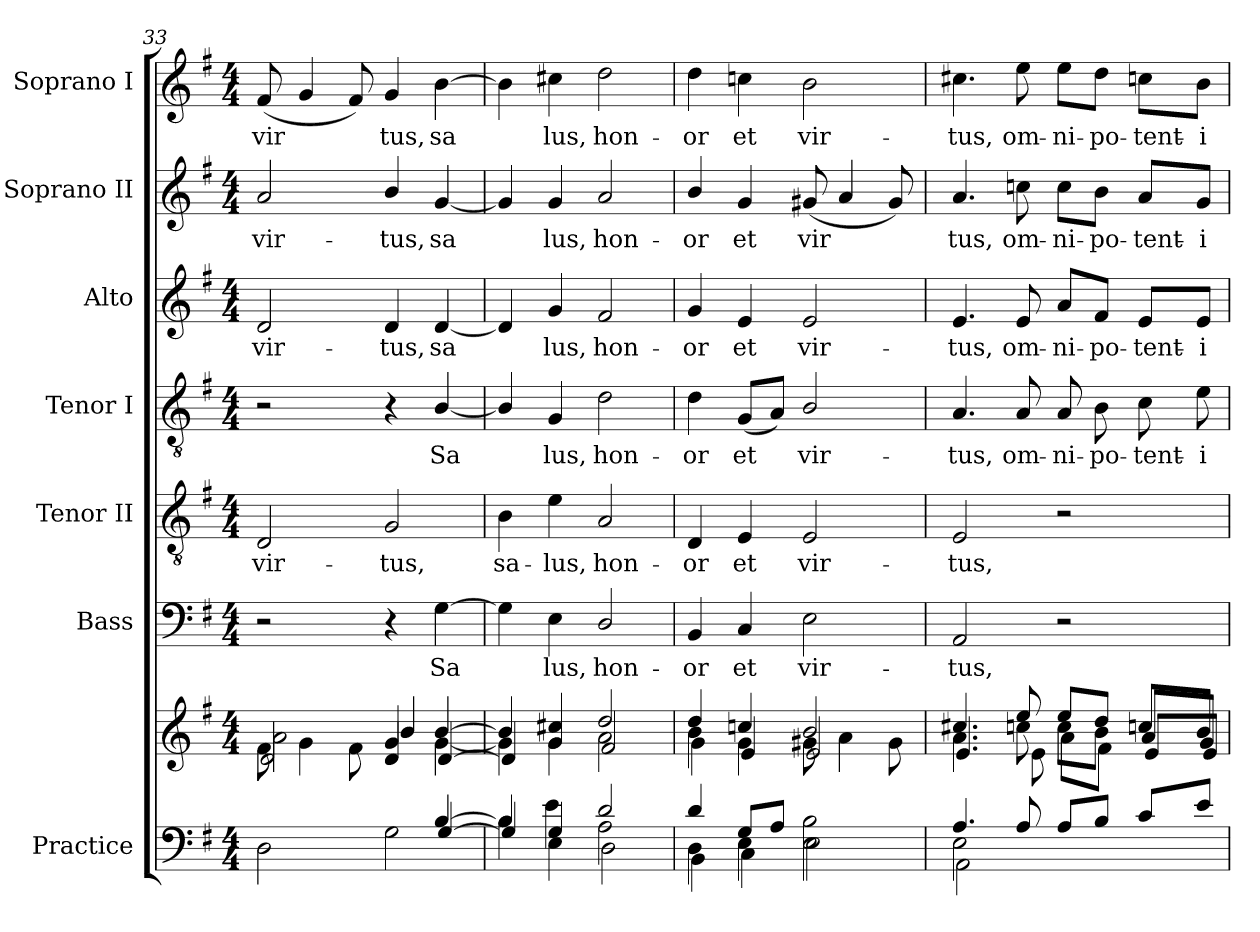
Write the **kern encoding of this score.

**kern	**kern	**kern	**text	**kern	**text	**kern	**text	**kern	**text	**kern	**text	**kern	**text
*part7	*part7	*part6	*part6	*part5	*part5	*part4	*part4	*part3	*part3	*part2	*part2	*part1	*part1
*staff8	*staff7	*staff6	*staff6	*staff5	*staff5	*staff4	*staff4	*staff3	*staff3	*staff2	*staff2	*staff1	*staff1
*I"Practice	*	*I"Bass	*	*I"Tenor II	*	*I"Tenor I	*	*I"Alto	*	*I"Soprano II	*	*I"Soprano I	*
*	*	*I'B	*	*	*	*I'T	*	*I'A	*	*	*	*	*
*clefF4	*clefG2	*clefF4	*	*clefGv2	*	*clefGv2	*	*clefG2	*	*clefG2	*	*clefG2	*
*k[f#]	*k[f#]	*k[f#]	*	*k[f#]	*	*k[f#]	*	*k[f#]	*	*k[f#]	*	*k[f#]	*
*G:	*G:	*G:	*	*G:	*	*G:	*	*G:	*	*G:	*	*G:	*
*M4/4	*M4/4	*M4/4	*	*M4/4	*	*M4/4	*	*M4/4	*	*M4/4	*	*M4/4	*
=33	=33	=33	=33	=33	=33	=33	=33	=33	=33	=33	=33	=33	=33
*^	*^	*	*	*	*	*	*	*	*	*	*	*	*
*	*^	*	*^	*	*	*	*	*	*	*	*	*	*	*	*
!	!	!	!	!	!	!	!	!	!LO:LY:b	!	!	!	!LO:LY:b	!	!LO:LY:b	!	!LO:LY:b
2ryy	2D\	2ryy	8f#\	2a\	2d/	2r	.	2D/	vir-	2r	.	2d/	vir-	2a/	vir-	(<8f#/	vir­
.	.	.	4g\	.	.	.	.	.	.	.	.	.	.	.	.	4g/	.
.	.	.	8f#\	.	.	.	.	.	.	.	.	.	.	.	.	8f#/)	.
!	!	!	!	!	!	!	!	!	!LO:LY:b	!	!	!	!LO:LY:b	!	!LO:LY:b	!	!LO:LY:b
4ryy	2G\	4ryy	4g/	4b/	4d/	4r	.	2G/	-tus,	4r	.	4d/	-tus,	4b/	-tus,	4g/	tus,
!	!	!	!	!	!	!	!LO:LY:b	!	!	!	!LO:LY:b	!	!LO:LY:b	!	!LO:LY:b	!	!LO:LY:b
[>4B/	.	[4G/	[>4b/	[<4g\	[4d/	[4G\	Sa­	.	.	[4B/	Sa­	[4d/	sa­	[4g/	sa­	[4b\	sa­
=34	=34	=34	=34	=34	=34	=34	=34	=34	=34	=34	=34	=34	=34	=34	=34	=34	=34
!	!	!	!	!	!	!	!	!	!LO:LY:b	!	!	!	!	!	!	!	!
4B/]	4B\	4G/]	4b/]	4g\]	4d/]	4G\]	.	4B\	sa-	4B/]	.	4d/]	.	4g/]	.	4b\]	.
!	!	!	!	!	!	!	!LO:LY:b	!	!LO:LY:b	!	!LO:LY:b	!	!LO:LY:b	!	!LO:LY:b	!	!LO:LY:b
4G/	4e\	4E\	4cc#X/	4g\	4g/	4E\	lus,	4e\	-lus,	4G/	lus,	4g/	lus,	4g/	lus,	4cc#X\	lus,
!	!	!	!	!	!	!	!LO:LY:b	!	!LO:LY:b	!	!LO:LY:b	!	!LO:LY:b	!	!LO:LY:b	!	!LO:LY:b
2d/	2A\	2D\	2dd/	2a\	2f#/	2D/	hon-	2A/	hon-	2d\	hon-	2f#/	hon-	2a/	hon-	2dd\	hon-
!!LO:PB:g=z
=35	=35	=35	=35	=35	=35	=35	=35	=35	=35	=35	=35	=35	=35	=35	=35	=35	=35
!	!	!	!	!	!	!	!LO:LY:b	!	!LO:LY:b	!	!LO:LY:b	!	!LO:LY:b	!	!LO:LY:b	!	!LO:LY:b
4d/	4D\	4BB\	4dd/	4b\	4g\	4BB/	-or	4D/	-or	4d\	-or	4g/	-or	4b/	-or	4dd\	-or
!	!	!	!	!	!	!	!LO:LY:b	!	!LO:LY:b	!	!LO:LY:b	!	!LO:LY:b	!	!LO:LY:b	!	!LO:LY:b
8G/L	4E\	4C\	4ccn/	4g\	4e/	4C/	et	4E/	et	(<8G/L	et	4e/	et	4g/	et	4ccn\	et
8A/J	.	.	.	.	.	.	.	.	.	8A/J)	.	.	.	.	.	.	.
!	!	!	!	!	!	!	!LO:LY:b	!	!LO:LY:b	!	!LO:LY:b	!	!LO:LY:b	!	!LO:LY:b	!	!LO:LY:b
2B\	2E\	2E\	2b/	8g#X\	2e/	2E\	vir-	2E/	vir-	2B/	vir-	2e/	vir-	(<8g#X/	vir­	2b\	vir-
.	.	.	.	4a\	.	.	.	.	.	.	.	.	.	4a/	.	.	.
.	.	.	.	8g#\	.	.	.	.	.	.	.	.	.	8g#/)	.	.	.
=36	=36	=36	=36	=36	=36	=36	=36	=36	=36	=36	=36	=36	=36	=36	=36	=36	=36
!	!	!	!	!	!	!	!LO:LY:b	!	!LO:LY:b	!	!LO:LY:b	!	!LO:LY:b	!	!LO:LY:b	!	!LO:LY:b
4.A/	2E\	2AA\	4.cc#X/	4.a\	4.e/	2AA/	-tus,	2E/	-tus,	4.A/	-tus,	4.e/	-tus,	4.a/	tus,	4.cc#X\	-tus,
!	!	!	!	!	!	!	!	!	!	!	!LO:LY:b	!	!LO:LY:b	!	!LO:LY:b	!	!LO:LY:b
8A/	.	.	8ee/	8ccni\	8e\	.	.	.	.	8A/	om-	8e/	om-	8ccni\	om-	8ee\	om-
!	!	!	!	!	!	!	!	!	!	!	!LO:LY:b	!	!LO:LY:b	!	!LO:LY:b	!	!LO:LY:b
8A/L	2ryy	2ryy	8ee/L	8cc\L	8a\L	2r	.	2r	.	8A/	-ni-	8a/L	-ni-	8cc\L	-ni-	8ee\L	-ni-
!	!	!	!	!	!	!	!	!	!	!	!LO:LY:b	!	!LO:LY:b	!	!LO:LY:b	!	!LO:LY:b
8B/J	.	.	8dd/J	8b\J	8f#\J	.	.	.	.	8B\	-po-	8f#/J	-po-	8b\J	-po-	8dd\J	-po-
!	!	!	!	!	!	!	!	!	!	!	!LO:LY:b	!	!LO:LY:b	!	!LO:LY:b	!	!LO:LY:b
8c/L	.	.	8ccn/L	8a/L	8e/L	.	.	.	.	8c\	-tent-	8e/L	-tent-	8a/L	-tent-	8ccn\L	-tent-
!	!	!	!	!	!	!	!	!	!	!	!LO:LY:b	!	!LO:LY:b	!	!LO:LY:b	!	!LO:LY:b
8e/J	.	.	8b/J	8g/J	8e/J	.	.	.	.	8e\	-i	8e/J	-i	8g/J	-i	8b\J	-i
*v	*v	*v	*	*	*	*	*	*	*	*	*	*	*	*	*	*	*
*	*v	*v	*v	*	*	*	*	*	*	*	*	*	*	*	*
=	=	=	=	=	=	=	=	=	=	=	=	=	=
*-	*-	*-	*-	*-	*-	*-	*-	*-	*-	*-	*-	*-	*-
